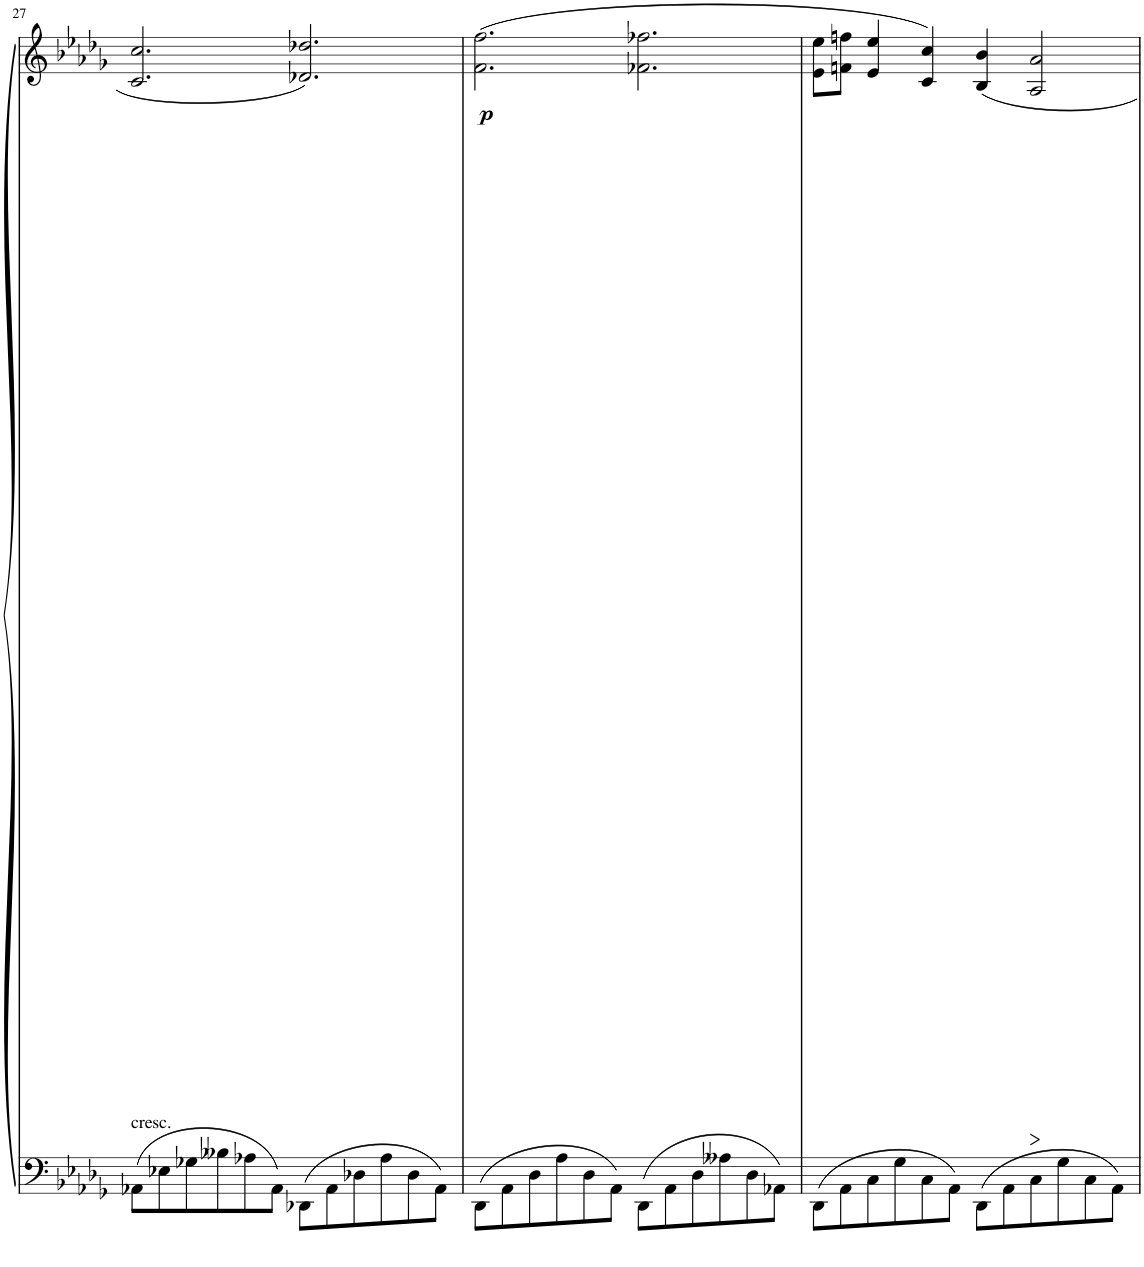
**kern	**kern	**dynam
*part1	*part1	*part1
*staff2	*staff1	*staff1/2
*I"Piano	*	*
*I'Pno	*	*
!!LO:PB:g=z
*clefF4	*clefG2	*
*k[b-e-a-d-g-]	*k[b-e-a-d-g-]	*
*M6/4	*M6/4	*
=27	=27	=27
!LO:TX:a:t=cresc.	!	!
8AA-X\L	2.c/ 2.cc/	.
8E-X\	.	.
8G-X\	.	.
8B--X\	.	.
8A-X\	.	.
8AA-\J	.	.
8DD-X\L	2.d-X/ 2.dd-X/	.
8AA-\	.	.
8D-X\	.	.
8A-\	.	.
8D-\	.	.
8AA-\J	.	.
=28	=28	=28
!	!	!LO:DY:b
8DD-\L	(2.f\ 2.ff\	p
8AA-\	.	.
8D-\	.	.
8A-\	.	.
8D-\	.	.
8AA-\J	.	.
8DD-\L	2.f-X\ 2.ff-X\	.
8AA-\	.	.
8D-\	.	.
8A--X\	.	.
8D-\	.	.
8AA-X\J	.	.
=29	=29	=29
8DD-\L	8e-\ 8ee-\L	.
8AA-\	8fn\ 8ffn\J	.
8C\	4e-/ 4ee-/	.
8G-\	.	.
8C\	4c/ 4cc/)	.
8AA-\J	.	.
8DD-\L	4B-/ 4b-/	.
8AA-\	.	.
8C\	2A-/ 2a-/	.
8G-\	.	.
8C\	.	.
8AA-\J	.	.
=	=	=
*-	*-	*-
